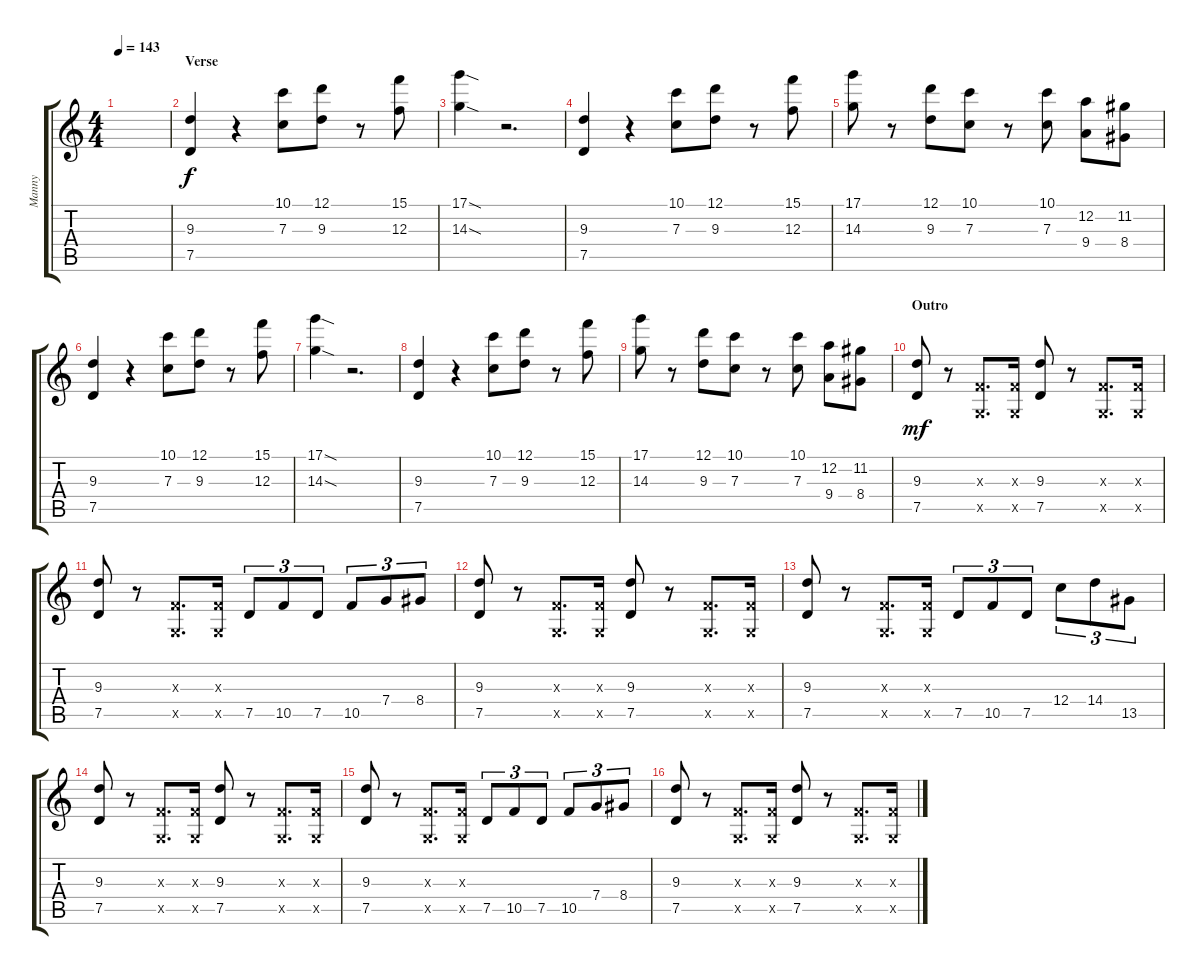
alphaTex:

\track ("Manny" "Manny") {instrument distortionguitar}
\staff {score tabs}
\tuning (D4 A3 F3 C3 G2 D2) {hide}
\ts (4 4)
\tempo 143
\clef g2
\ks c
|
\section ("" "Verse")
(9.3 7.5).4 r.4 (10.1 7.3).8 (12.1 9.3).8 r.8 (15.1 12.3).8 |
(17.1{sod} 14.3{sod}).4 r.2{d} |
(9.3 7.5).4 r.4 (10.1 7.3).8 (12.1 9.3).8 r.8 (15.1 12.3).8 |
(17.1 14.3).8 r.8 (12.1 9.3).8 (10.1 7.3).8 r.8 (10.1 7.3).8 (12.2 9.4).8 (11.2 8.4).8 |
(9.3 7.5).4 r.4 (10.1 7.3).8 (12.1 9.3).8 r.8 (15.1 12.3).8 |
(17.1{sod} 14.3{sod}).4 r.2{d} |
(9.3 7.5).4 r.4 (10.1 7.3).8 (12.1 9.3).8 r.8 (15.1 12.3).8 |
(17.1 14.3).8 r.8 (12.1 9.3).8 (10.1 7.3).8 r.8 (10.1 7.3).8 (12.2 9.4).8 (11.2 8.4).8 |
\section ("" "Outro")
(9.3 7.5).8{dy mf} r.8 (0.3{x} 0.5{x}).8{d} (0.3{x} 0.5{x}).16 (9.3 7.5).8 r.8 (0.3{x} 0.5{x}).8{d} (0.3{x} 0.5{x}).16 |
(9.3 7.5).8 r.8 (0.3{x} 0.5{x}).8{d} (0.3{x} 0.5{x}).16 7.5.8{tu (3 2)} 10.5.8{tu (3 2)} 7.5.8{tu (3 2)} 10.5.8{tu (3 2)} 7.4.8{tu (3 2)} 8.4.8{tu (3 2)} |
(9.3 7.5).8 r.8 (0.3{x} 0.5{x}).8{d} (0.3{x} 0.5{x}).16 (9.3 7.5).8 r.8 (0.3{x} 0.5{x}).8{d} (0.3{x} 0.5{x}).16 |
(9.3 7.5).8 r.8 (0.3{x} 0.5{x}).8{d} (0.3{x} 0.5{x}).16 7.5.8{tu (3 2)} 10.5.8{tu (3 2)} 7.5.8{tu (3 2)} 12.4.8{tu (3 2)} 14.4.8{tu (3 2)} 13.5.8{tu (3 2)} |
(9.3 7.5).8 r.8 (0.3{x} 0.5{x}).8{d} (0.3{x} 0.5{x}).16 (9.3 7.5).8 r.8 (0.3{x} 0.5{x}).8{d} (0.3{x} 0.5{x}).16 |
(9.3 7.5).8 r.8 (0.3{x} 0.5{x}).8{d} (0.3{x} 0.5{x}).16 7.5.8{tu (3 2)} 10.5.8{tu (3 2)} 7.5.8{tu (3 2)} 10.5.8{tu (3 2)} 7.4.8{tu (3 2)} 8.4.8{tu (3 2)} |
(9.3 7.5).8 r.8 (0.3{x} 0.5{x}).8{d} (0.3{x} 0.5{x}).16 (9.3 7.5).8 r.8 (0.3{x} 0.5{x}).8{d} (0.3{x} 0.5{x}).16
